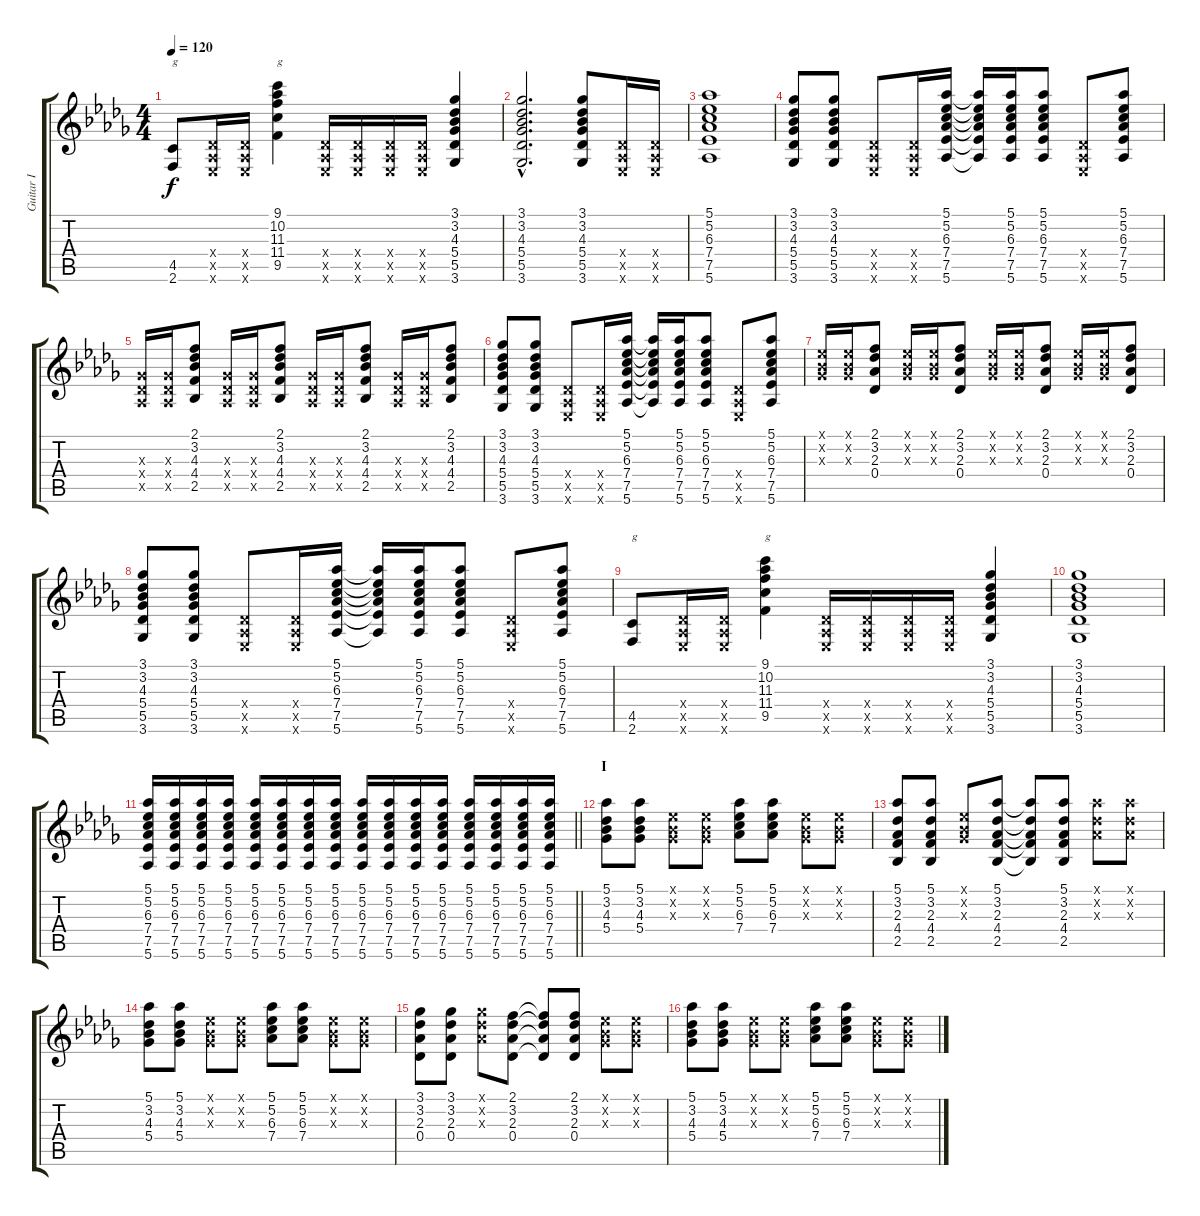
\track ("Guitar I" "Guitar I") {instrument distortionguitar}
\staff {score tabs}
\tuning (Eb4 Bb3 Gb3 Db3 Ab2 Eb2) {hide}
\ts (4 4)
\tempo 120
\clef g2
\ks db
(4.5 2.6).8{txt "g" dy f} (0.4{x} 0.5{x} 0.6{x}).16 (0.4{x} 0.5{x} 0.6{x}).16 (9.1 10.2 11.3 11.4 9.5).4{txt "g"} (0.4{x} 0.5{x} 0.6{x}).16 (0.4{x} 0.5{x} 0.6{x}).16 (0.4{x} 0.5{x} 0.6{x}).16 (0.4{x} 0.5{x} 0.6{x}).16 (3.1 3.2 4.3 5.4 5.5 3.6).4 |
(3.1{hac} 3.2{hac} 4.3{hac} 5.4{hac} 5.5{hac} 3.6{hac}).2{d} (3.1 3.2 4.3 5.4 5.5 3.6).8 (0.4{x} 0.5{x} 0.6{x}).16 (0.4{x} 0.5{x} 0.6{x}).16 |
(5.1 5.2 6.3 7.4 7.5 5.6).1 |
(3.1 3.2 4.3 5.4 5.5 3.6).8 (3.1 3.2 4.3 5.4 5.5 3.6).8 (0.4{x} 0.5{x} 0.6{x}).8 (0.4{x} 0.5{x} 0.6{x}).16 (5.1 5.2 6.3 7.4 7.5 5.6).16 (5.1{t} 5.2{t} 6.3{t} 7.4{t} 7.5{t} 5.6{t}).16 (5.1 5.2 6.3 7.4 7.5 5.6).16 (5.1 5.2 6.3 7.4 7.5 5.6).8 (0.4{x} 0.5{x} 0.6{x}).8 (5.1 5.2 6.3 7.4 7.5 5.6).8 |
(0.3{x} 0.4{x} 0.5{x}).16 (0.3{x} 0.4{x} 0.5{x}).16 (2.1 3.2 4.3 4.4 2.5).8 (0.3{x} 0.4{x} 0.5{x}).16 (0.3{x} 0.4{x} 0.5{x}).16 (2.1 3.2 4.3 4.4 2.5).8 (0.3{x} 0.4{x} 0.5{x}).16 (0.3{x} 0.4{x} 0.5{x}).16 (2.1 3.2 4.3 4.4 2.5).8 (0.3{x} 0.4{x} 0.5{x}).16 (0.3{x} 0.4{x} 0.5{x}).16 (2.1 3.2 4.3 4.4 2.5).8 |
(3.1 3.2 4.3 5.4 5.5 3.6).8 (3.1 3.2 4.3 5.4 5.5 3.6).8 (0.4{x} 0.5{x} 0.6{x}).8 (0.4{x} 0.5{x} 0.6{x}).16 (5.1 5.2 6.3 7.4 7.5 5.6).16 (5.1{t} 5.2{t} 6.3{t} 7.4{t} 7.5{t} 5.6{t}).16 (5.1 5.2 6.3 7.4 7.5 5.6).16 (5.1 5.2 6.3 7.4 7.5 5.6).8 (0.4{x} 0.5{x} 0.6{x}).8 (5.1 5.2 6.3 7.4 7.5 5.6).8 |
(0.1{x} 0.2{x} 0.3{x}).16 (0.1{x} 0.2{x} 0.3{x}).16 (2.1 3.2 2.3 0.4).8 (0.1{x} 0.2{x} 0.3{x}).16 (0.1{x} 0.2{x} 0.3{x}).16 (2.1 3.2 2.3 0.4).8 (0.1{x} 0.2{x} 0.3{x}).16 (0.1{x} 0.2{x} 0.3{x}).16 (2.1 3.2 2.3 0.4).8 (0.1{x} 0.2{x} 0.3{x}).16 (0.1{x} 0.2{x} 0.3{x}).16 (2.1 3.2 2.3 0.4).8 |
(3.1 3.2 4.3 5.4 5.5 3.6).8 (3.1 3.2 4.3 5.4 5.5 3.6).8 (0.4{x} 0.5{x} 0.6{x}).8 (0.4{x} 0.5{x} 0.6{x}).16 (5.1 5.2 6.3 7.4 7.5 5.6).16 (5.1{t} 5.2{t} 6.3{t} 7.4{t} 7.5{t} 5.6{t}).16 (5.1 5.2 6.3 7.4 7.5 5.6).16 (5.1 5.2 6.3 7.4 7.5 5.6).8 (0.4{x} 0.5{x} 0.6{x}).8 (5.1 5.2 6.3 7.4 7.5 5.6).8 |
(4.5 2.6).8{txt "g"} (0.4{x} 0.5{x} 0.6{x}).16 (0.4{x} 0.5{x} 0.6{x}).16 (9.1 10.2 11.3 11.4 9.5).4{txt "g"} (0.4{x} 0.5{x} 0.6{x}).16 (0.4{x} 0.5{x} 0.6{x}).16 (0.4{x} 0.5{x} 0.6{x}).16 (0.4{x} 0.5{x} 0.6{x}).16 (3.1 3.2 4.3 5.4 5.5 3.6).4 |
(3.1 3.2 4.3 5.4 5.5 3.6).1 |
\barLineRight lightlight
(5.1 5.2 6.3 7.4 7.5 5.6).16 (5.1 5.2 6.3 7.4 7.5 5.6).16 (5.1 5.2 6.3 7.4 7.5 5.6).16 (5.1 5.2 6.3 7.4 7.5 5.6).16 (5.1 5.2 6.3 7.4 7.5 5.6).16 (5.1 5.2 6.3 7.4 7.5 5.6).16 (5.1 5.2 6.3 7.4 7.5 5.6).16 (5.1 5.2 6.3 7.4 7.5 5.6).16 (5.1 5.2 6.3 7.4 7.5 5.6).16 (5.1 5.2 6.3 7.4 7.5 5.6).16 (5.1 5.2 6.3 7.4 7.5 5.6).16 (5.1 5.2 6.3 7.4 7.5 5.6).16 (5.1 5.2 6.3 7.4 7.5 5.6).16 (5.1 5.2 6.3 7.4 7.5 5.6).16 (5.1 5.2 6.3 7.4 7.5 5.6).16 (5.1 5.2 6.3 7.4 7.5 5.6).16 |
\section ("" "I")
(5.1 3.2 4.3 5.4).8 (5.1 3.2 4.3 5.4).8 (0.1{x} 0.2{x} 0.3{x}).8 (0.1{x} 0.2{x} 0.3{x}).8 (5.1 5.2 6.3 7.4).8 (5.1 5.2 6.3 7.4).8 (0.1{x} 0.2{x} 0.3{x}).8 (0.1{x} 0.2{x} 0.3{x}).8 |
(5.1 3.2 2.3 4.4 2.5).8 (5.1 3.2 2.3 4.4 2.5).8 (0.1{x} 0.2{x} 0.3{x}).8 (5.1 3.2 2.3 4.4 2.5).8 (5.1{t} 3.2{t} 2.3{t} 4.4{t} 2.5{t}).8 (5.1 3.2 2.3 4.4 2.5).8 (5.1{x} 3.2{x} 2.3{x}).8 (5.1{x} 3.2{x} 2.3{x}).8 |
(5.1 3.2 4.3 5.4).8 (5.1 3.2 4.3 5.4).8 (0.1{x} 0.2{x} 0.3{x}).8 (0.1{x} 0.2{x} 0.3{x}).8 (5.1 5.2 6.3 7.4).8 (5.1 5.2 6.3 7.4).8 (0.1{x} 0.2{x} 0.3{x}).8 (0.1{x} 0.2{x} 0.3{x}).8 |
(3.1 3.2 2.3 0.4).8 (3.1 3.2 2.3 0.4).8 (3.1{x} 3.2{x} 2.3{x}).8 (2.1 3.2 2.3 0.4).8 (2.1{t} 3.2{t} 2.3{t} 0.4{t}).8 (2.1 3.2 2.3 0.4).8 (0.1{x} 0.2{x} 0.3{x}).8 (0.1{x} 0.2{x} 0.3{x}).8 |
(5.1 3.2 4.3 5.4).8 (5.1 3.2 4.3 5.4).8 (0.1{x} 0.2{x} 0.3{x}).8 (0.1{x} 0.2{x} 0.3{x}).8 (5.1 5.2 6.3 7.4).8 (5.1 5.2 6.3 7.4).8 (0.1{x} 0.2{x} 0.3{x}).8 (0.1{x} 0.2{x} 0.3{x}).8
